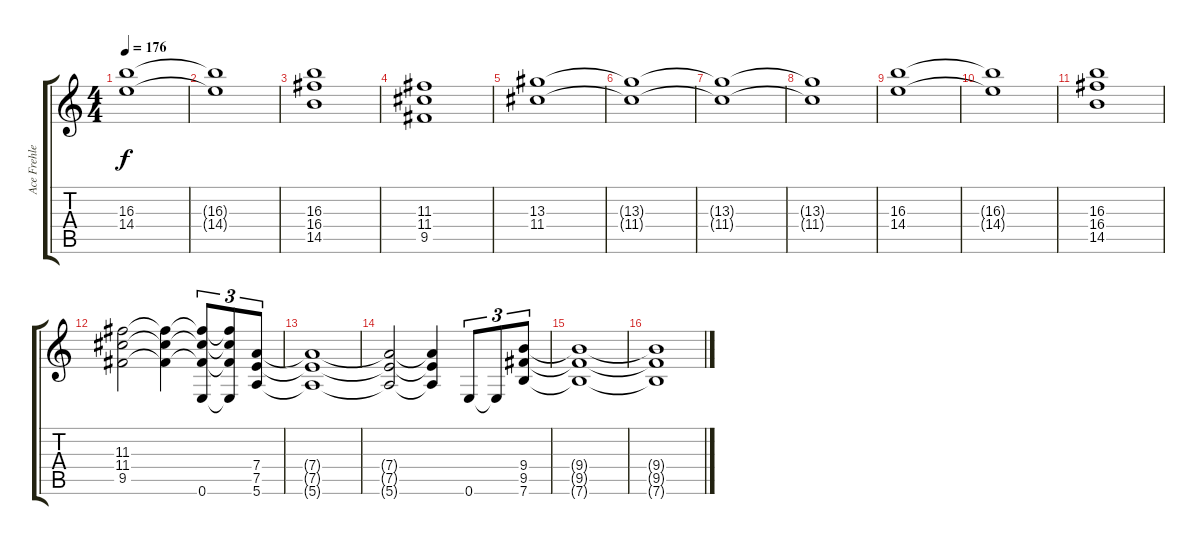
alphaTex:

\track ("Ace Frehley" "Ace Frehle") {instrument distortionguitar}
\staff {score tabs}
\tuning (E4 B3 G3 D3 A2 E2) {hide}
\ts (4 4)
\tempo 176
\clef g2
\ks c
(16.3 14.4).1{dy f} |
(16.3{t} 14.4{t}).1 |
(16.3 16.4 14.5).1 |
(11.3 11.4 9.5).1 |
(13.3 11.4).1 |
(13.3{t} 11.4{t}).1 |
(13.3{t} 11.4{t}).1 |
(13.3{t} 11.4{t}).1 |
(16.3 14.4).1 |
(16.3{t} 14.4{t}).1 |
(16.3 16.4 14.5).1 |
(11.3 11.4 9.5).2 (11.3{t} 11.4{t} 9.5{t}).4 (11.3{t} 11.4{t} 9.5{t} 0.6).8{tu (3 2)} (11.3{t} 11.4{t} 9.5{t} 0.6{t}).8{tu (3 2)} (7.4 7.5 5.6).8{tu (3 2)} |
(7.4{t} 7.5{t} 5.6{t}).1 |
(7.4{t} 7.5{t} 5.6{t}).2 (7.4{t} 7.5{t} 5.6{t}).4 0.6.8{tu (3 2)} 0.6{t}.8{tu (3 2)} (9.4 9.5 7.6).8{tu (3 2)} |
(9.4{t} 9.5{t} 7.6{t}).1 |
(9.4{t} 9.5{t} 7.6{t}).1
